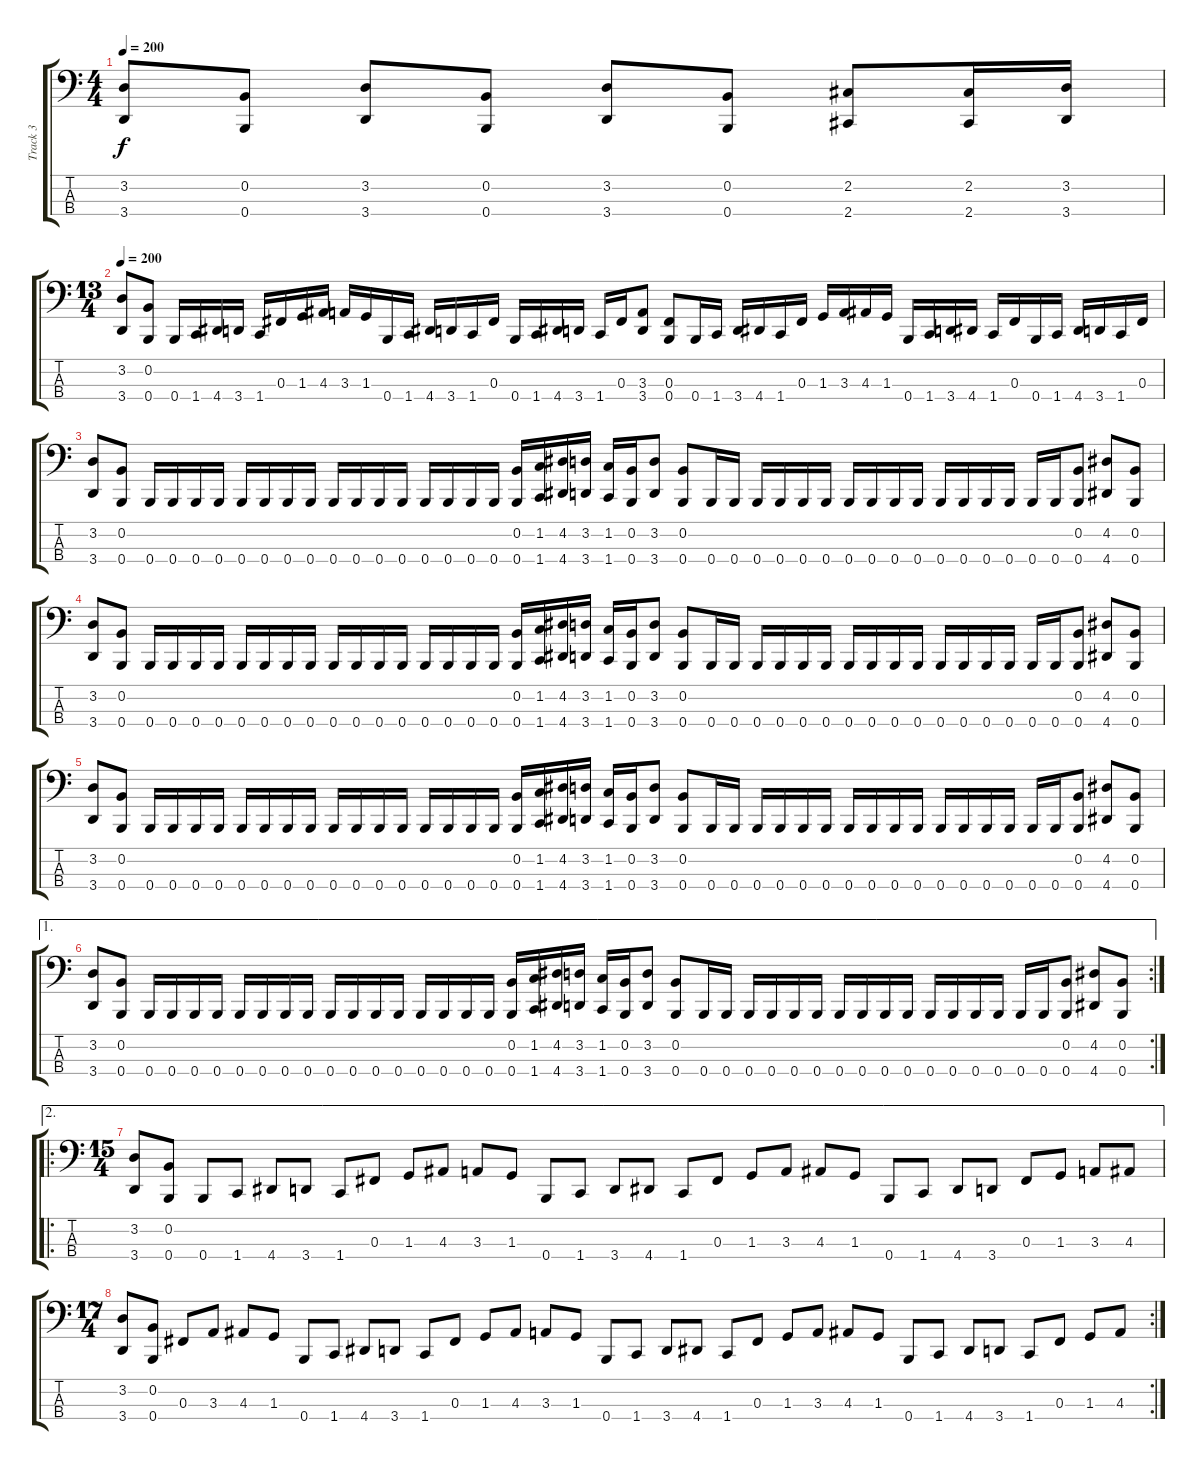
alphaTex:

\track ("Track 3" "Track 3") {instrument electricbasspick}
\staff {score tabs}
\tuning (E2 B1 Gb1 B0) {hide}
\ts (4 4)
\tempo 200
\clef f4
\ks c
(3.2 3.4).8{dy f} (0.2 0.4).8 (3.2 3.4).8 (0.2 0.4).8 (3.2 3.4).8 (0.2 0.4).8 (2.2 2.4).8 (2.2 2.4).16 (3.2 3.4).16 |
\ts (13 4)
\tempo 200
(3.2 3.4).8 (0.2 0.4).8 0.4.16{instrument slapbass1} 1.4.16 4.4.16 3.4.16 1.4.16 0.3.16 1.3.16 4.3.16 3.3.16 1.3.16 0.4.16 1.4.16 4.4.16 3.4.16 1.4.16 0.3.16 0.4.16 1.4.16 4.4.16 3.4.16 1.4.16 0.3.16 (3.3 3.4).8 (0.3 0.4).8 0.4.16 1.4.16 3.4.16 4.4.16 1.4.16 0.3.16 1.3.16 3.3.16 4.3.16 1.3.16 0.4.16 1.4.16 3.4.16 4.4.16 1.4.16 0.3.16 0.4.16 1.4.16 4.4.16 3.4.16 1.4.16 0.3.16 |
(3.2 3.4).8{instrument electricbasspick} (0.2 0.4).8 0.4.16 0.4.16 0.4.16 0.4.16 0.4.16 0.4.16 0.4.16 0.4.16 0.4.16 0.4.16 0.4.16 0.4.16 0.4.16 0.4.16 0.4.16 0.4.16 (0.2 0.4).16 (1.2 1.4).16 (4.2 4.4).16 (3.2 3.4).16 (1.2 1.4).16 (0.2 0.4).16 (3.2 3.4).8 (0.2 0.4).8 0.4.16 0.4.16 0.4.16 0.4.16 0.4.16 0.4.16 0.4.16 0.4.16 0.4.16 0.4.16 0.4.16 0.4.16 0.4.16 0.4.16 0.4.16 0.4.16 (0.2 0.4).8 (4.2 4.4).8 (0.2 0.4).8 |
(3.2 3.4).8 (0.2 0.4).8 0.4.16 0.4.16 0.4.16 0.4.16 0.4.16 0.4.16 0.4.16 0.4.16 0.4.16 0.4.16 0.4.16 0.4.16 0.4.16 0.4.16 0.4.16 0.4.16 (0.2 0.4).16 (1.2 1.4).16 (4.2 4.4).16 (3.2 3.4).16 (1.2 1.4).16 (0.2 0.4).16 (3.2 3.4).8 (0.2 0.4).8 0.4.16 0.4.16 0.4.16 0.4.16 0.4.16 0.4.16 0.4.16 0.4.16 0.4.16 0.4.16 0.4.16 0.4.16 0.4.16 0.4.16 0.4.16 0.4.16 (0.2 0.4).8 (4.2 4.4).8 (0.2 0.4).8 |
(3.2 3.4).8 (0.2 0.4).8 0.4.16 0.4.16 0.4.16 0.4.16 0.4.16 0.4.16 0.4.16 0.4.16 0.4.16 0.4.16 0.4.16 0.4.16 0.4.16 0.4.16 0.4.16 0.4.16 (0.2 0.4).16 (1.2 1.4).16 (4.2 4.4).16 (3.2 3.4).16 (1.2 1.4).16 (0.2 0.4).16 (3.2 3.4).8 (0.2 0.4).8 0.4.16 0.4.16 0.4.16 0.4.16 0.4.16 0.4.16 0.4.16 0.4.16 0.4.16 0.4.16 0.4.16 0.4.16 0.4.16 0.4.16 0.4.16 0.4.16 (0.2 0.4).8 (4.2 4.4).8 (0.2 0.4).8 |
\ae 1
\rc 2
(3.2 3.4).8 (0.2 0.4).8 0.4.16 0.4.16 0.4.16 0.4.16 0.4.16 0.4.16 0.4.16 0.4.16 0.4.16 0.4.16 0.4.16 0.4.16 0.4.16 0.4.16 0.4.16 0.4.16 (0.2 0.4).16 (1.2 1.4).16 (4.2 4.4).16 (3.2 3.4).16 (1.2 1.4).16 (0.2 0.4).16 (3.2 3.4).8 (0.2 0.4).8 0.4.16 0.4.16 0.4.16 0.4.16 0.4.16 0.4.16 0.4.16 0.4.16 0.4.16 0.4.16 0.4.16 0.4.16 0.4.16 0.4.16 0.4.16 0.4.16 (0.2 0.4).8 (4.2 4.4).8 (0.2 0.4).8 |
\ae 2
\ro
\ts (15 4)
(3.2 3.4).8{instrument slapbass1} (0.2 0.4).8 0.4.8 1.4.8 4.4.8 3.4.8 1.4.8 0.3.8 1.3.8 4.3.8 3.3.8 1.3.8 0.4.8 1.4.8 3.4.8 4.4.8 1.4.8 0.3.8 1.3.8 3.3.8 4.3.8 1.3.8 0.4.8 1.4.8 4.4.8 3.4.8 0.3.8 1.3.8 3.3.8 4.3.8 |
\rc 2
\ts (17 4)
(3.2 3.4).8 (0.2 0.4).8 0.3.8 3.3.8 4.3.8 1.3.8 0.4.8 1.4.8 4.4.8 3.4.8 1.4.8 0.3.8 1.3.8 4.3.8 3.3.8 1.3.8 0.4.8 1.4.8 3.4.8 4.4.8 1.4.8 0.3.8 1.3.8 3.3.8 4.3.8 1.3.8 0.4.8 1.4.8 4.4.8 3.4.8 1.4.8 0.3.8 1.3.8 4.3.8
